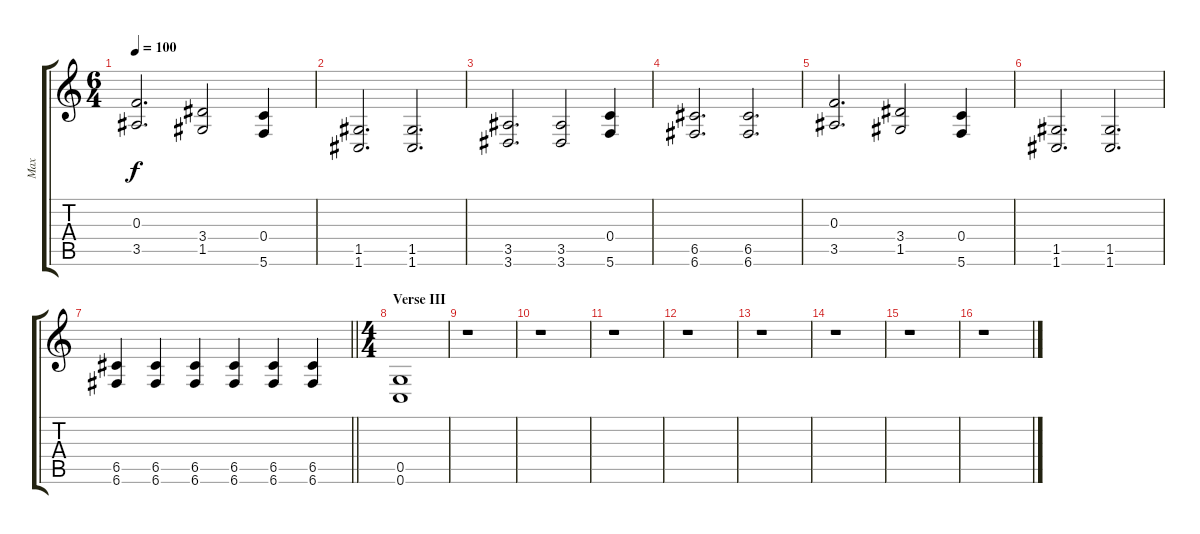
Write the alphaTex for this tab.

\track ("Max" "Max") {instrument distortionguitar}
\staff {score tabs}
\tuning (D4 A3 F3 C3 G2 C2) {hide}
\ts (6 4)
\tempo 100
\clef g2
\ks c
(0.3 3.5).2{d dy f} (3.4 1.5).2 (0.4 5.6).4 |
(1.5 1.6).2{d} (1.5 1.6).2{d} |
(3.5 3.6).2{d} (3.5 3.6).2 (0.4 5.6).4 |
(6.5 6.6).2{d} (6.5 6.6).2{d} |
(0.3 3.5).2{d} (3.4 1.5).2 (0.4 5.6).4 |
(1.5 1.6).2{d} (1.5 1.6).2{d} |
\barLineRight lightlight
(6.5 6.6).4 (6.5 6.6).4 (6.5 6.6).4 (6.5 6.6).4 (6.5 6.6).4 (6.5 6.6).4 |
\ts (4 4)
\section ("" "Verse III")
(0.5 0.6).1 |
r.1 |
r.1 |
r.1 |
r.1 |
r.1 |
r.1 |
r.1 |
r.1
